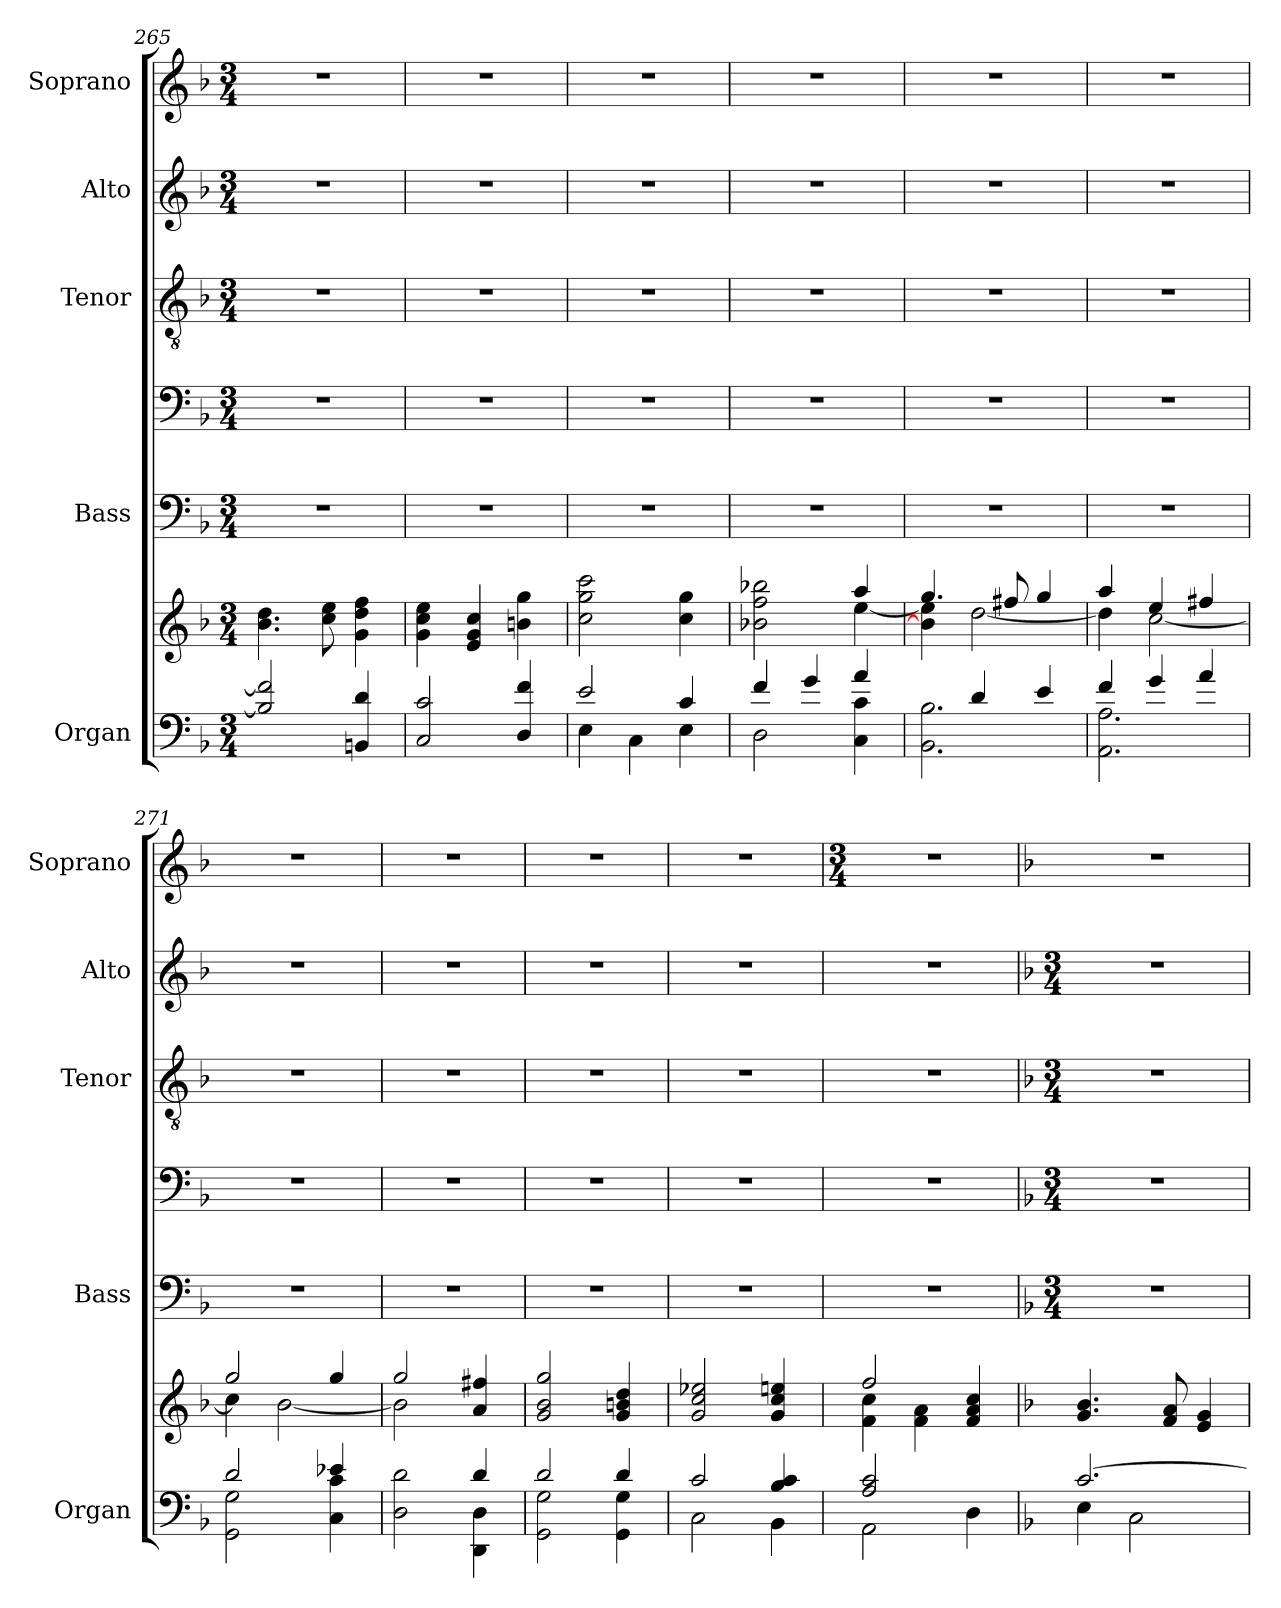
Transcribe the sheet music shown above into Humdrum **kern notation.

**kern	**kern	**kern	**kern	**kern	**kern	**kern
*part5	*part5	*part4	*part4	*part3	*part2	*part1
*staff7	*staff6	*staff5	*staff4	*staff3	*staff2	*staff1
*I"Organ	*	*I"Bass	*	*I"Tenor	*I"Alto	*I"Soprano
*I'Organ	*	*I'Bass	*	*I'Tenor	*I'Alto	*I'Soprano
*clefF4	*clefG2	*clefF4	*clefF4	*clefGv2	*clefG2	*clefG2
*k[b-]	*k[b-]	*k[b-]	*k[b-]	*k[b-]	*k[b-]	*k[b-]
*F:	*F:	*F:	*F:	*F:	*F:	*F:
*M3/4	*M3/4	*M3/4	*M3/4	*M3/4	*M3/4	*M3/4
=265	=265	=265	=265	=265	=265	=265
*^	*^	*	*	*	*	*
2B-/] 2f/]	2.ryy	4.b-\ 4.dd\	2.ryy	2.r	2.r	2.r	2.r	2.r
.	.	8cc\ 8ee\	.	.	.	.	.	.
4BBn/ 4d/	.	4g\ 4dd\ 4ff\	.	.	.	.	.	.
=266	=266	=266	=266	=266	=266	=266	=266	=266
2C/ 2c/	2.ryy	4g\ 4cc\ 4ee\	2.ryy	2.r	2.r	2.r	2.r	2.r
.	.	4e/ 4g/ 4cc/	.	.	.	.	.	.
4D/ 4f/	.	4bn\ 4gg\	.	.	.	.	.	.
=267	=267	=267	=267	=267	=267	=267	=267	=267
2e/	4E\	2cc\ 2gg\ 2ccc\	2.ryy	2.r	2.r	2.r	2.r	2.r
.	4C\	.	.	.	.	.	.	.
4c/	4E\	4cc\ 4gg\	.	.	.	.	.	.
=268	=268	=268	=268	=268	=268	=268	=268	=268
4f/	2D\	2b-X\ 2ff\ 2bb-X\	2ryy	2.r	2.r	2.r	2.r	2.r
4g/	.	.	.	.	.	.	.	.
4a/	4C\ 4c\	4aa/	[4ee\	.	.	.	.	.
=269	=269	=269	=269	=269	=269	=269	=269	=269
4ryy	2.BB-\ 2.B-\	4.gg/	4b-\] 4ee\]	2.r	2.r	2.r	2.r	2.r
4d/	.	.	[2dd\	.	.	.	.	.
.	.	8ff#X/	.	.	.	.	.	.
4e/	.	4gg/	.	.	.	.	.	.
=270	=270	=270	=270	=270	=270	=270	=270	=270
4f/	2.AA\ 2.A\	4aa/	4dd\]	2.r	2.r	2.r	2.r	2.r
4g/	.	4ee/	[2cc\	.	.	.	.	.
4a/	.	4ff#X/	.	.	.	.	.	.
=271	=271	=271	=271	=271	=271	=271	=271	=271
2d/	2GG\ 2G\	2gg/	4cc\]	2.r	2.r	2.r	2.r	2.r
.	.	.	[2b-\	.	.	.	.	.
4e-X/	4C\ 4c\	4gg/	.	.	.	.	.	.
=272	=272	=272	=272	=272	=272	=272	=272	=272
2ryy	2D\ 2d\	2gg/	2b-\]	2.r	2.r	2.r	2.r	2.r
4d/	4DD\ 4D\	4a/ 4ff#X/	4ryy	.	.	.	.	.
=273	=273	=273	=273	=273	=273	=273	=273	=273
!	!	!	!LO:N:vis=1	!	!	!	!	!
2d/	2GG\ 2G\	2g/ 2b-/ 2gg/	2.ryy	2.r	2.r	2.r	2.r	2.r
4d/	4GG\ 4G\	4g/ 4bn/ 4dd/	.	.	.	.	.	.
=274	=274	=274	=274	=274	=274	=274	=274	=274
!	!	!	!LO:N:vis=1	!	!	!	!	!
2c/	2C\	2g/ 2cc/ 2ee-X/	2.ryy	2.r	2.r	2.r	2.r	2.r
4B-/ 4c/	4BB-\	4g/ 4cc/ 4een/	.	.	.	.	.	.
!!LO:LB:g=z
=275	=275	=275	=275	=275	=275	=275	=275	=275
*	*	*	*	*	*	*	*	*M3/4
2A/ 2c/	2AA\	2ff/	4f\ 4cc\	2.r	2.r	2.r	2.r	2.r
.	.	.	4f\ 4a\	.	.	.	.	.
4ryy	4D\	4f/ 4a/ 4cc/	4ryy	.	.	.	.	.
!!LO:LB:g=z
=276	=276	=276	=276	=276	=276	=276	=276	=276
*	*	*	*	*k[b-]	*k[b-]	*	*	*
*	*	*	*	*F:	*F:	*	*	*
*	*	*	*	*M3/4	*M3/4	*M3/4	*M3/4	*
!	!	!	!LO:N:vis=1	!LO:N:vis=1	!LO:N:vis=1	!	!	!
[2.c/	4E\	4.g/ 4.b-/	2.ryy	2.r	2.r	2.r	2.r	2.r
.	2C\	.	.	.	.	.	.	.
.	.	8f/ 8a/	.	.	.	.	.	.
.	.	4e/ 4g/	.	.	.	.	.	.
*v	*v	*	*	*	*	*	*	*
*	*v	*v	*	*	*	*	*
=	=	=	=	=	=	=
*-	*-	*-	*-	*-	*-	*-
